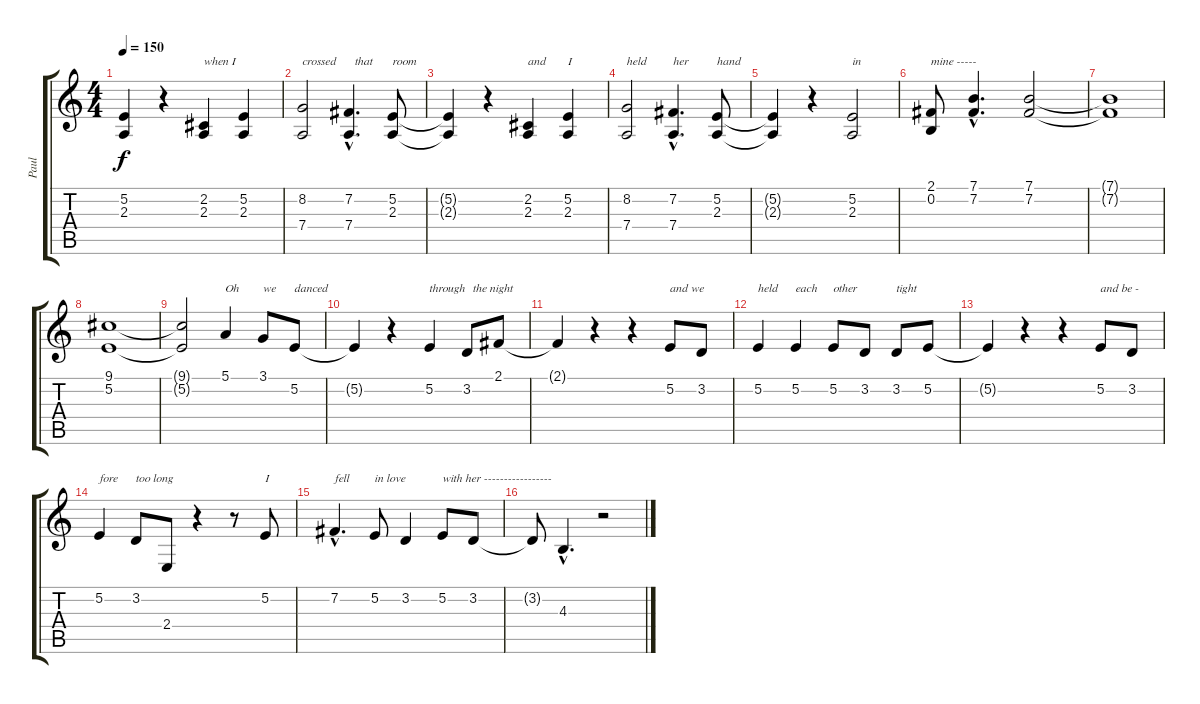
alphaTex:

\track ("Paul" "Paul") {instrument tenorsax}
\staff {score tabs}
\tuning (E4 B3 G3 D3 A2 E2) {hide}
\ts (4 4)
\tempo 150
\clef g2
\ks c
(5.2{t} 2.3{t}).4{dy f} r.4 (2.2 2.3).4{txt "when I"} (5.2 2.3).4 |
(8.2 7.4).2{txt "crossed"} (7.2{hac} 7.4{hac}).4{d txt "  that"} (5.2 2.3).8{txt "room"} |
(5.2{t} 2.3{t}).4 r.4 (2.2 2.3).4{txt "and"} (5.2 2.3).4{txt "I"} |
(8.2 7.4).2{txt "held"} (7.2{hac} 7.4{hac}).4{d txt "her"} (5.2 2.3).8{txt "hand"} |
(5.2{t} 2.3{t}).4 r.4 (5.2 2.3).2{txt "in"} |
(2.1 0.2).8{txt "mine -----"} (7.1{hac} 7.2{hac}).4{d} (7.1 7.2).2 |
(7.1{t} 7.2{t}).1 |
(9.1 5.2).1 |
(9.1{t} 5.2{t}).2 5.1.4{txt "Oh"} 3.1.8{txt "we"} 5.2.8{txt "danced"} |
5.2{t}.4 r.4 5.2.4{txt "through"} 3.2.8{txt "  the night"} 2.1.8 |
2.1{t}.4 r.4 r.4 5.2.8{txt "and we"} 3.2.8 |
5.2.4{txt "held"} 5.2.4{txt "each"} 5.2.8{txt "other"} 3.2.8 3.2.8{txt "tight"} 5.2.8 |
5.2{t}.4 r.4 r.4 5.2.8{txt "and be -"} 3.2.8 |
5.2.4{txt "fore"} 3.2.8{txt "too long"} 2.4.8 r.4 r.8 5.2.8{txt "I"} |
7.2{hac}.4{d txt "fell"} 5.2.8{txt "in love"} 3.2.4 5.2.8{txt "with her -----------------"} 3.2.8 |
3.2{t}.8 4.3{hac}.4{d} r.2
